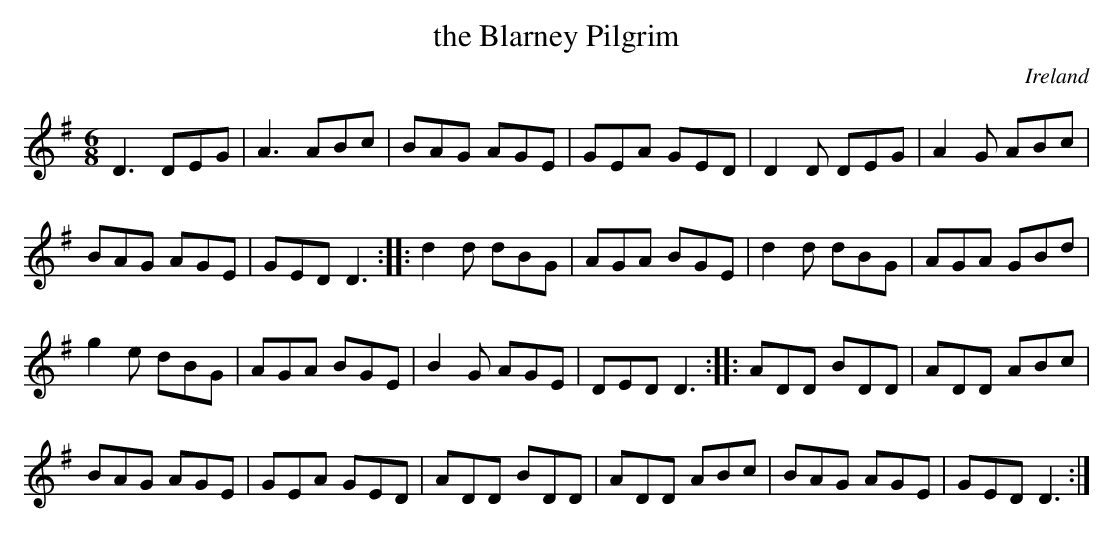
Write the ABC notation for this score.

X:1
T:the Blarney Pilgrim
O:Ireland
M:6/8
K:DMix
D3 DEG|A3 ABc|BAG AGE|GEA GED|\
D2D DEG|A2G ABc|
BAG AGE|GED D3::\
d2d dBG|AGA BGE|d2d dBG|AGA GBd|
g2e dBG|AGA BGE|B2G AGE|DED D3::\
ADD BDD|ADD ABc|
BAG AGE|GEA GED|\
ADD BDD|ADD ABc|BAG AGE|GED D3:|
